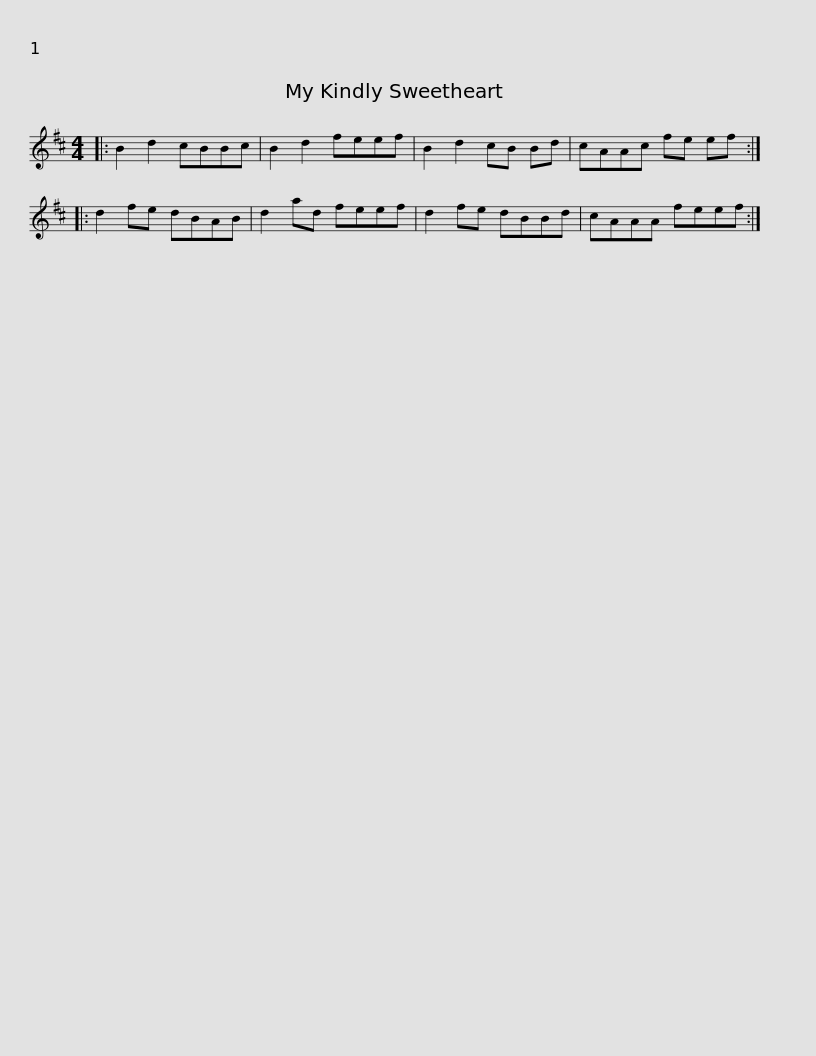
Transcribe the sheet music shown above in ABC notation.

X:1
L:1/8
M:4/4
I:linebreak $
K:Bmin
V:1 treble
V:1
|: B2 d2 cBBc | B2 d2 feef | B2 d2 cB Bd | cAAc fe ef :: d2 fe dBAB | %5
 d2 ad feef |$ d2 fe dBBd | cAAA feef :| %8
